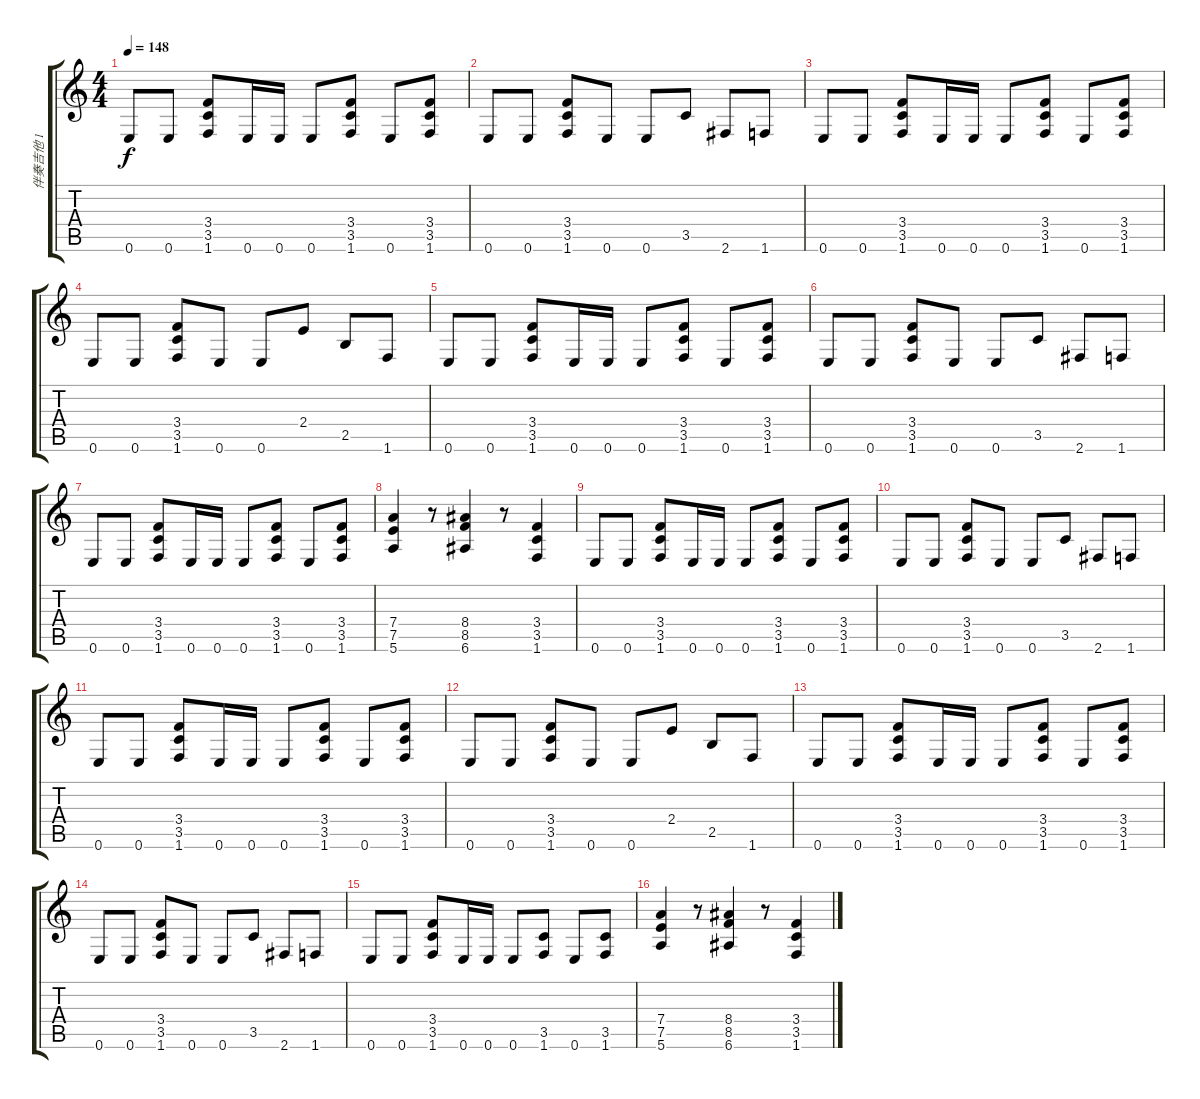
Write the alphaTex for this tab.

\track ("伴奏吉他 1" "伴奏吉他 1") {instrument overdrivenguitar}
\staff {score tabs}
\tuning (E4 B3 G3 D3 A2 E2) {hide}
\ts (4 4)
\tempo 148
\clef g2
\ks c
0.6.8{dy f} 0.6.8 (3.4 3.5 1.6).8 0.6.16 0.6.16 0.6.8 (3.4 3.5 1.6).8 0.6.8 (3.4 3.5 1.6).8 |
0.6.8 0.6.8 (3.4 3.5 1.6).8 0.6.8 0.6.8 3.5.8 2.6.8 1.6.8 |
0.6.8 0.6.8 (3.4 3.5 1.6).8 0.6.16 0.6.16 0.6.8 (3.4 3.5 1.6).8 0.6.8 (3.4 3.5 1.6).8 |
0.6.8 0.6.8 (3.4 3.5 1.6).8 0.6.8 0.6.8 2.4.8 2.5.8 1.6.8 |
0.6.8 0.6.8 (3.4 3.5 1.6).8 0.6.16 0.6.16 0.6.8 (3.4 3.5 1.6).8 0.6.8 (3.4 3.5 1.6).8 |
0.6.8 0.6.8 (3.4 3.5 1.6).8 0.6.8 0.6.8 3.5.8 2.6.8 1.6.8 |
0.6.8 0.6.8 (3.4 3.5 1.6).8 0.6.16 0.6.16 0.6.8 (3.4 3.5 1.6).8 0.6.8 (3.4 3.5 1.6).8 |
(7.4 7.5 5.6).4 r.8 (8.4 8.5 6.6).4 r.8 (3.4 3.5 1.6).4 |
0.6.8 0.6.8 (3.4 3.5 1.6).8 0.6.16 0.6.16 0.6.8 (3.4 3.5 1.6).8 0.6.8 (3.4 3.5 1.6).8 |
0.6.8 0.6.8 (3.4 3.5 1.6).8 0.6.8 0.6.8 3.5.8 2.6.8 1.6.8 |
0.6.8 0.6.8 (3.4 3.5 1.6).8 0.6.16 0.6.16 0.6.8 (3.4 3.5 1.6).8 0.6.8 (3.4 3.5 1.6).8 |
0.6.8 0.6.8 (3.4 3.5 1.6).8 0.6.8 0.6.8 2.4.8 2.5.8 1.6.8 |
0.6.8 0.6.8 (3.4 3.5 1.6).8 0.6.16 0.6.16 0.6.8 (3.4 3.5 1.6).8 0.6.8 (3.4 3.5 1.6).8 |
0.6.8 0.6.8 (3.4 3.5 1.6).8 0.6.8 0.6.8 3.5.8 2.6.8 1.6.8 |
0.6.8 0.6.8 (3.4 3.5 1.6).8 0.6.16 0.6.16 0.6.8 (3.5 1.6).8 0.6.8 (3.5 1.6).8 |
(7.4 7.5 5.6).4 r.8 (8.4 8.5 6.6).4 r.8 (3.4 3.5 1.6).4
